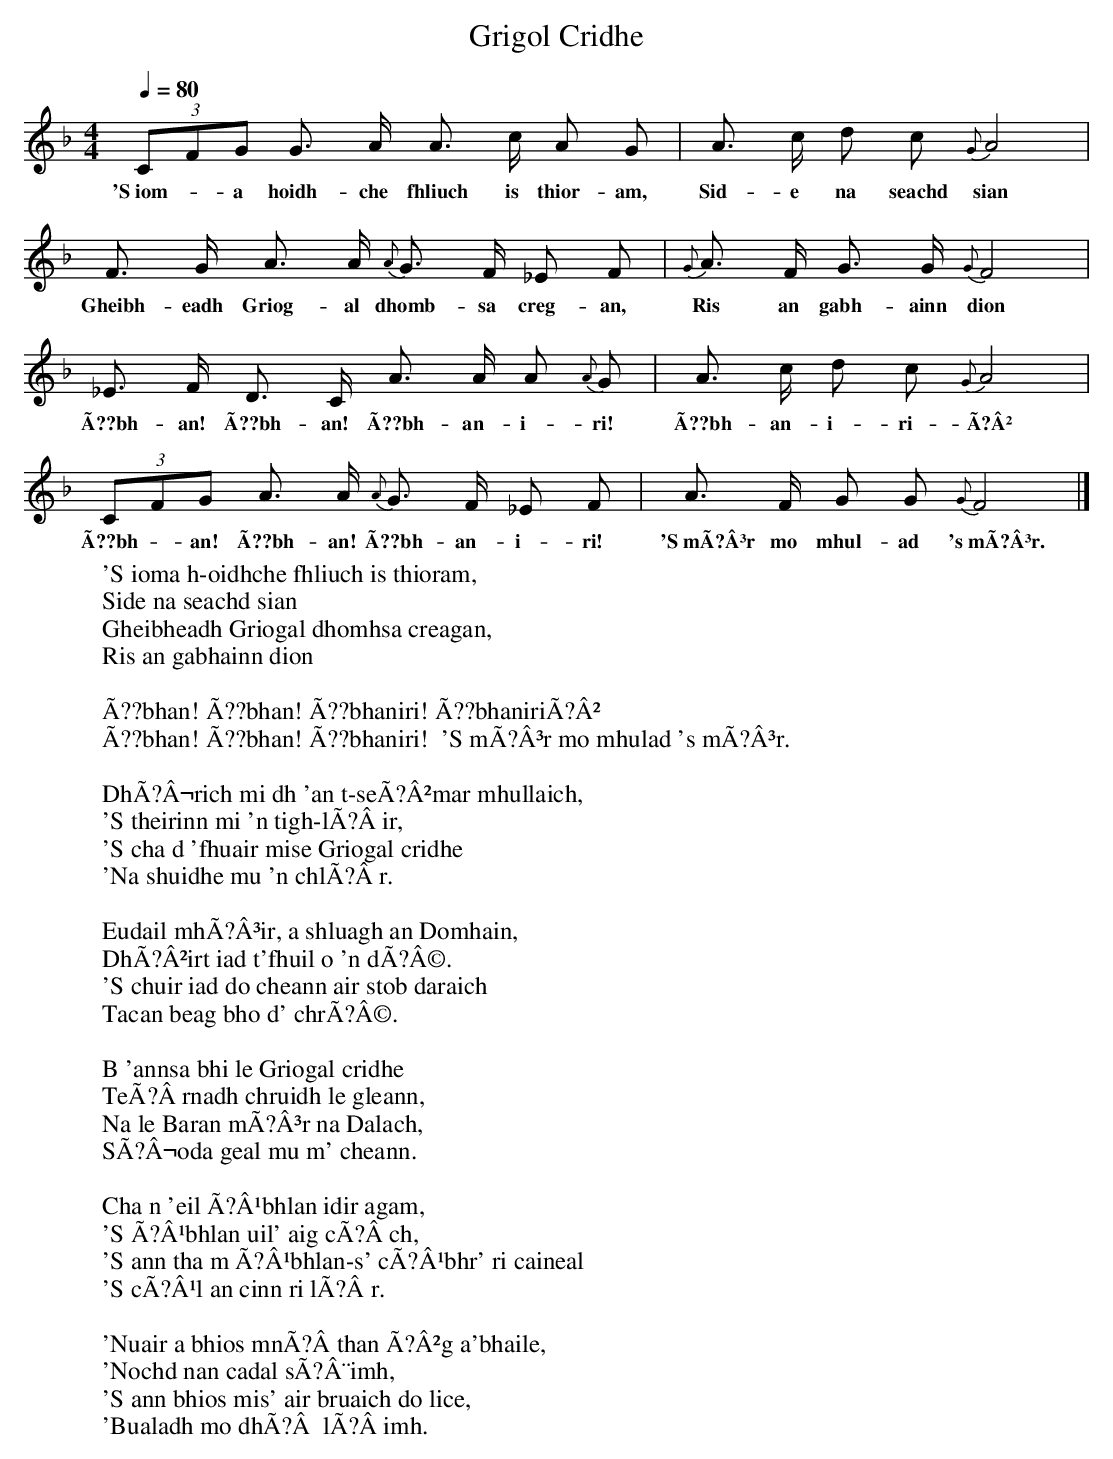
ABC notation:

X:1
T:Grigol Cridhe
Q:1/4=80     %Tempo
M:4/4     %Meter
L:1/8     %
K:F
(3:2CFG G3/2 A/ A3/2 c/ A G |A3/2 c/ d c {G}A4 |
w: 'S~iom-*a hoidh-che fhliuch is thior-am, Sid-e na seachd sian
F3/2 G/ A3/2 A/ {A}G3/2 F/ _E F |{G}A3/2 F/ G3/2 G/ {G}F4 |
w:Gheibh-eadh Griog-al dhomb-sa creg-an, Ris an gabh-ainn dion
_E3/2 F/ D3/2 C/ A3/2 A/ A {A}G |A3/2 c/ d c {G}A4 |
w:Ã??bh-an! Ã??bh-an! Ã??bh-an-i-ri! Ã??bh-an-i-ri-Ã?Â²
(3:2CFG A3/2 A/ {A}G3/2 F/ _E F |A3/2 F/ G G {G}F4 |]
w:Ã??bh-*an! Ã??bh-an! Ã??bh-an-i-ri!  'S~mÃ?Â³r mo mhul-ad 's~mÃ?Â³r.
W:'S ioma h-oidhche fhliuch is thioram,
W:Side na seachd sian
W:Gheibheadh Griogal dhomhsa creagan,
W:Ris an gabhainn dion
W:
W:Ã??bhan! Ã??bhan! Ã??bhaniri! Ã??bhaniriÃ?Â²
W:Ã??bhan! Ã??bhan! Ã??bhaniri!  'S mÃ?Â³r mo mhulad 's mÃ?Â³r.
W:
W:DhÃ?Â¬rich mi dh 'an t-seÃ?Â²mar mhullaich,
W:'S theirinn mi 'n tigh-lÃ?Â ir,
W:'S cha d 'fhuair mise Griogal cridhe
W:'Na shuidhe mu 'n chlÃ?Â r.
W:
W:Eudail mhÃ?Â³ir, a shluagh an Domhain,
W:DhÃ?Â²irt iad t'fhuil o 'n dÃ?Â©.
W:'S chuir iad do cheann air stob daraich
W:Tacan beag bho d' chrÃ?Â©.
W:
W:B 'annsa bhi le Griogal cridhe
W:TeÃ?Â rnadh chruidh le gleann,
W:Na le Baran mÃ?Â³r na Dalach,
W:SÃ?Â¬oda geal mu m' cheann.
W:
W:Cha n 'eil Ã?Â¹bhlan idir agam,
W:'S Ã?Â¹bhlan uil' aig cÃ?Â ch,
W:'S ann tha m Ã?Â¹bhlan-s' cÃ?Â¹bhr' ri caineal
W:'S cÃ?Â¹l an cinn ri lÃ?Â r.
W:
W:'Nuair a bhios mnÃ?Â than Ã?Â²g a'bhaile,
W:'Nochd nan cadal sÃ?Â¨imh,
W:'S ann bhios mis' air bruaich do lice,
W:'Bualadh mo dhÃ?Â  lÃ?Â imh.
